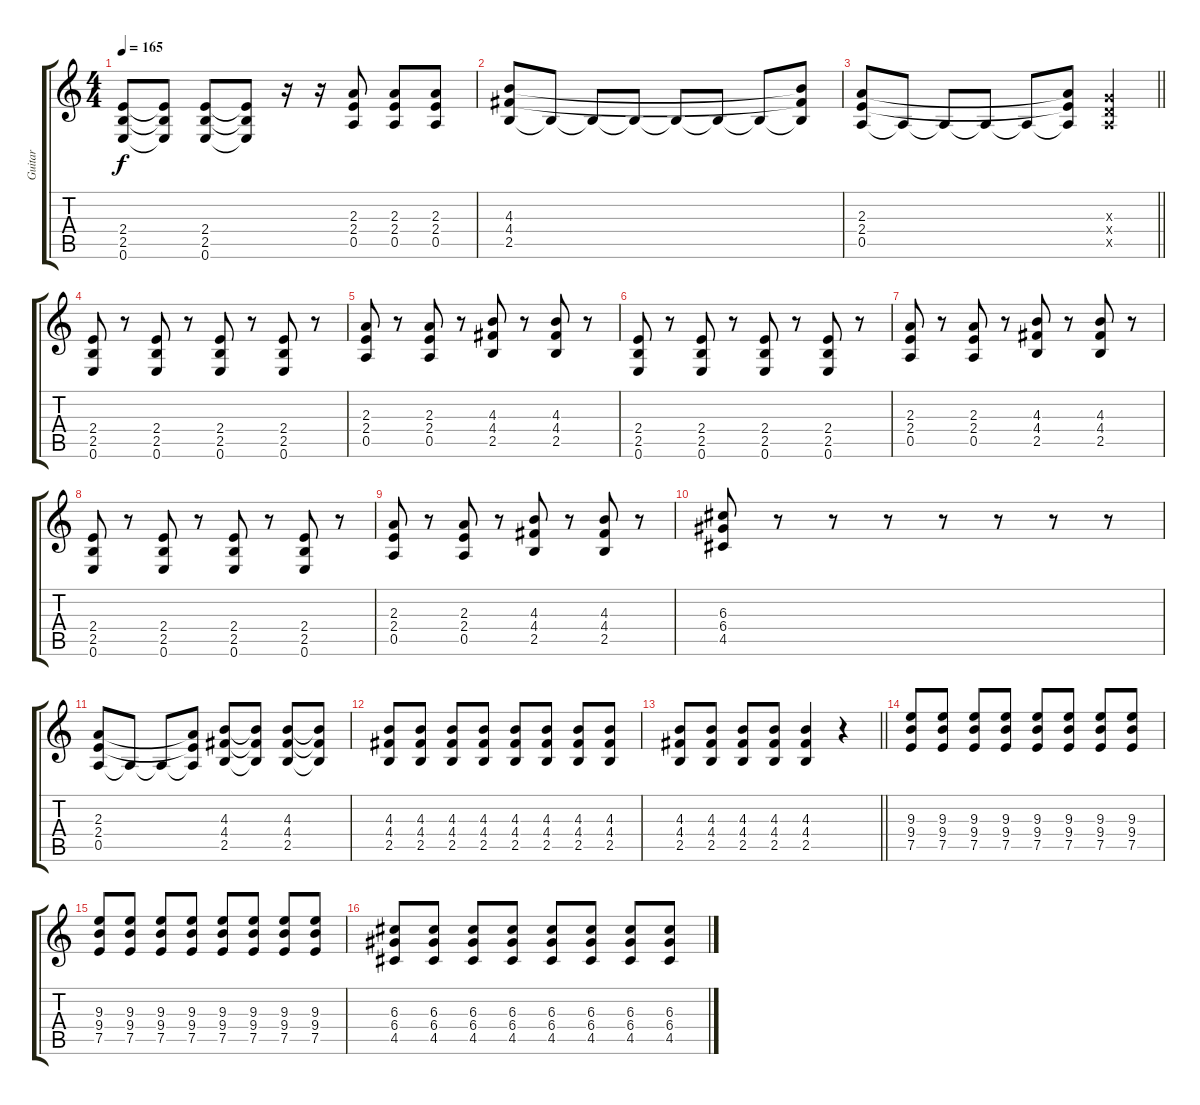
\track ("Guitar" "Guitar") {instrument distortionguitar}
\staff {score tabs}
\tuning (E4 B3 G3 D3 A2 E2) {hide}
\ts (4 4)
\tempo 165
\clef g2
\ks c
(2.4 2.5 0.6).8{dy f} (2.4{t} 2.5{t} 0.6{t}).8 (2.4 2.5 0.6).8 (2.4{t} 2.5{t} 0.6{t}).8 r.16 r.16 (2.3 2.4 0.5).8 (2.3 2.4 0.5).8 (2.3 2.4 0.5).8 |
(4.3 4.4 2.5).8 2.5{t}.8 2.5{t}.8 2.5{t}.8 2.5{t}.8 2.5{t}.8 2.5{t}.8 (4.3{t} 4.4{t} 2.5{t}).8 |
\barLineRight lightlight
(2.3 2.4 0.5).8 0.5{t}.8 0.5{t}.8 0.5{t}.8 0.5{t}.8 (2.3{t} 2.4{t} 0.5{t}).8 (0.3{x} 0.4{x} 0.5{x}).4 |
\section ("" "")
(2.4 2.5 0.6).8 r.8 (2.4 2.5 0.6).8 r.8 (2.4 2.5 0.6).8 r.8 (2.4 2.5 0.6).8 r.8 |
(2.3 2.4 0.5).8 r.8 (2.3 2.4 0.5).8 r.8 (4.3 4.4 2.5).8 r.8 (4.3 4.4 2.5).8 r.8 |
(2.4 2.5 0.6).8 r.8 (2.4 2.5 0.6).8 r.8 (2.4 2.5 0.6).8 r.8 (2.4 2.5 0.6).8 r.8 |
(2.3 2.4 0.5).8 r.8 (2.3 2.4 0.5).8 r.8 (4.3 4.4 2.5).8 r.8 (4.3 4.4 2.5).8 r.8 |
(2.4 2.5 0.6).8 r.8 (2.4 2.5 0.6).8 r.8 (2.4 2.5 0.6).8 r.8 (2.4 2.5 0.6).8 r.8 |
(2.3 2.4 0.5).8 r.8 (2.3 2.4 0.5).8 r.8 (4.3 4.4 2.5).8 r.8 (4.3 4.4 2.5).8 r.8 |
(6.3 6.4 4.5).8 r.8 r.8 r.8 r.8 r.8 r.8 r.8 |
(2.3 2.4 0.5).8 0.5{t}.8 0.5{t}.8 (2.3{t} 2.4{t} 0.5{t}).8 (4.3 4.4 2.5).8 (4.3{t} 4.4{t} 2.5{t}).8 (4.3 4.4 2.5).8 (4.3{t} 4.4{t} 2.5{t}).8 |
(4.3 4.4 2.5).8 (4.3 4.4 2.5).8 (4.3 4.4 2.5).8 (4.3 4.4 2.5).8 (4.3 4.4 2.5).8 (4.3 4.4 2.5).8 (4.3 4.4 2.5).8 (4.3 4.4 2.5).8 |
\barLineRight lightlight
(4.3 4.4 2.5).8 (4.3 4.4 2.5).8 (4.3 4.4 2.5).8 (4.3 4.4 2.5).8 (4.3 4.4 2.5).4 r.4 |
\section ("" "")
(9.3 9.4 7.5).8 (9.3 9.4 7.5).8 (9.3 9.4 7.5).8 (9.3 9.4 7.5).8 (9.3 9.4 7.5).8 (9.3 9.4 7.5).8 (9.3 9.4 7.5).8 (9.3 9.4 7.5).8 |
(9.3 9.4 7.5).8 (9.3 9.4 7.5).8 (9.3 9.4 7.5).8 (9.3 9.4 7.5).8 (9.3 9.4 7.5).8 (9.3 9.4 7.5).8 (9.3 9.4 7.5).8 (9.3 9.4 7.5).8 |
(6.3 6.4 4.5).8 (6.3 6.4 4.5).8 (6.3 6.4 4.5).8 (6.3 6.4 4.5).8 (6.3 6.4 4.5).8 (6.3 6.4 4.5).8 (6.3 6.4 4.5).8 (6.3 6.4 4.5).8
